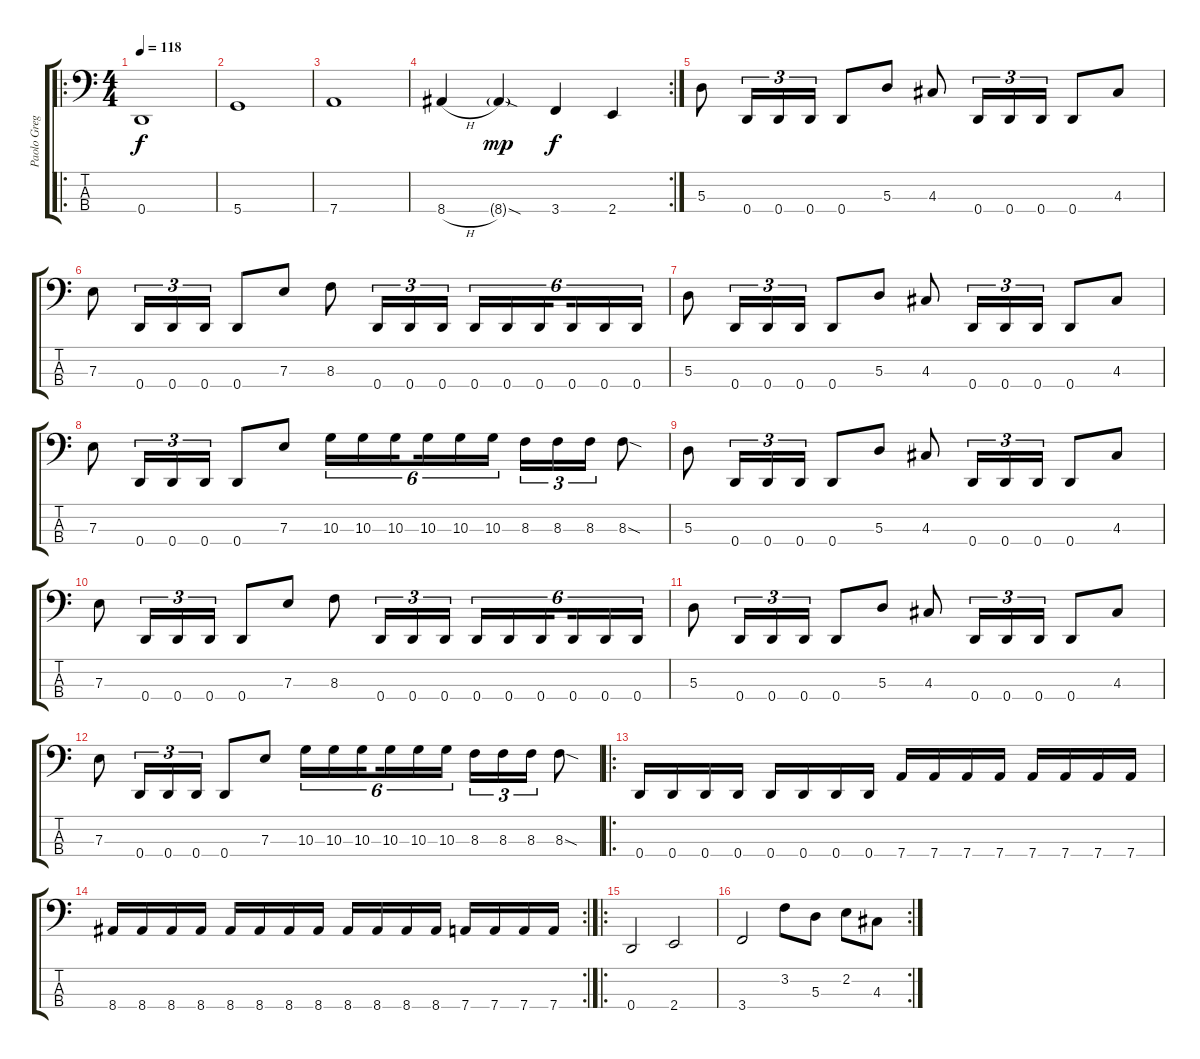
\track ("Paolo Gregoletto" "Paolo Greg") {instrument electricbasspick}
\staff {score tabs}
\tuning (G2 D2 A1 D1) {hide}
\ro
\ts (4 4)
\tempo 118
\clef f4
\ks c
0.4.1{dy f} |
5.4.1 |
7.4.1 |
\rc 2
8.4{h}.4 8.4{sod g}.4{dy mp} 3.4.4{dy f} 2.4.4 |
5.3.8 0.4.16{tu (3 2)} 0.4.16{tu (3 2)} 0.4.16{tu (3 2)} 0.4.8 5.3.8 4.3.8 0.4.16{tu (3 2)} 0.4.16{tu (3 2)} 0.4.16{tu (3 2)} 0.4.8 4.3.8 |
7.3.8 0.4.16{tu (3 2)} 0.4.16{tu (3 2)} 0.4.16{tu (3 2)} 0.4.8 7.3.8 8.3.8 0.4.16{tu (3 2)} 0.4.16{tu (3 2)} 0.4.16{tu (3 2)} 0.4.16{tu (6 4)} 0.4.16{tu (6 4)} 0.4.16{tu (6 4) beam splitsecondary} 0.4.16{tu (6 4)} 0.4.16{tu (6 4)} 0.4.16{tu (6 4)} |
5.3.8 0.4.16{tu (3 2)} 0.4.16{tu (3 2)} 0.4.16{tu (3 2)} 0.4.8 5.3.8 4.3.8 0.4.16{tu (3 2)} 0.4.16{tu (3 2)} 0.4.16{tu (3 2)} 0.4.8 4.3.8 |
7.3.8 0.4.16{tu (3 2)} 0.4.16{tu (3 2)} 0.4.16{tu (3 2)} 0.4.8 7.3.8 10.3.16{tu (6 4)} 10.3.16{tu (6 4)} 10.3.16{tu (6 4) beam splitsecondary} 10.3.16{tu (6 4)} 10.3.16{tu (6 4)} 10.3.16{tu (6 4)} 8.3.16{tu (3 2)} 8.3.16{tu (3 2)} 8.3.16{tu (3 2)} 8.3{sod}.8 |
5.3.8 0.4.16{tu (3 2)} 0.4.16{tu (3 2)} 0.4.16{tu (3 2)} 0.4.8 5.3.8 4.3.8 0.4.16{tu (3 2)} 0.4.16{tu (3 2)} 0.4.16{tu (3 2)} 0.4.8 4.3.8 |
7.3.8 0.4.16{tu (3 2)} 0.4.16{tu (3 2)} 0.4.16{tu (3 2)} 0.4.8 7.3.8 8.3.8 0.4.16{tu (3 2)} 0.4.16{tu (3 2)} 0.4.16{tu (3 2)} 0.4.16{tu (6 4)} 0.4.16{tu (6 4)} 0.4.16{tu (6 4) beam splitsecondary} 0.4.16{tu (6 4)} 0.4.16{tu (6 4)} 0.4.16{tu (6 4)} |
5.3.8 0.4.16{tu (3 2)} 0.4.16{tu (3 2)} 0.4.16{tu (3 2)} 0.4.8 5.3.8 4.3.8 0.4.16{tu (3 2)} 0.4.16{tu (3 2)} 0.4.16{tu (3 2)} 0.4.8 4.3.8 |
7.3.8 0.4.16{tu (3 2)} 0.4.16{tu (3 2)} 0.4.16{tu (3 2)} 0.4.8 7.3.8 10.3.16{tu (6 4)} 10.3.16{tu (6 4)} 10.3.16{tu (6 4) beam splitsecondary} 10.3.16{tu (6 4)} 10.3.16{tu (6 4)} 10.3.16{tu (6 4)} 8.3.16{tu (3 2)} 8.3.16{tu (3 2)} 8.3.16{tu (3 2)} 8.3{sod}.8 |
\ro
0.4.16 0.4.16 0.4.16 0.4.16 0.4.16 0.4.16 0.4.16 0.4.16 7.4.16 7.4.16 7.4.16 7.4.16 7.4.16 7.4.16 7.4.16 7.4.16 |
\rc 2
8.4.16 8.4.16 8.4.16 8.4.16 8.4.16 8.4.16 8.4.16 8.4.16 8.4.16 8.4.16 8.4.16 8.4.16 7.4.16 7.4.16 7.4.16 7.4.16 |
\ro
0.4.2 2.4.2 |
\rc 2
3.4.2 3.2.8 5.3.8 2.2.8 4.3.8
